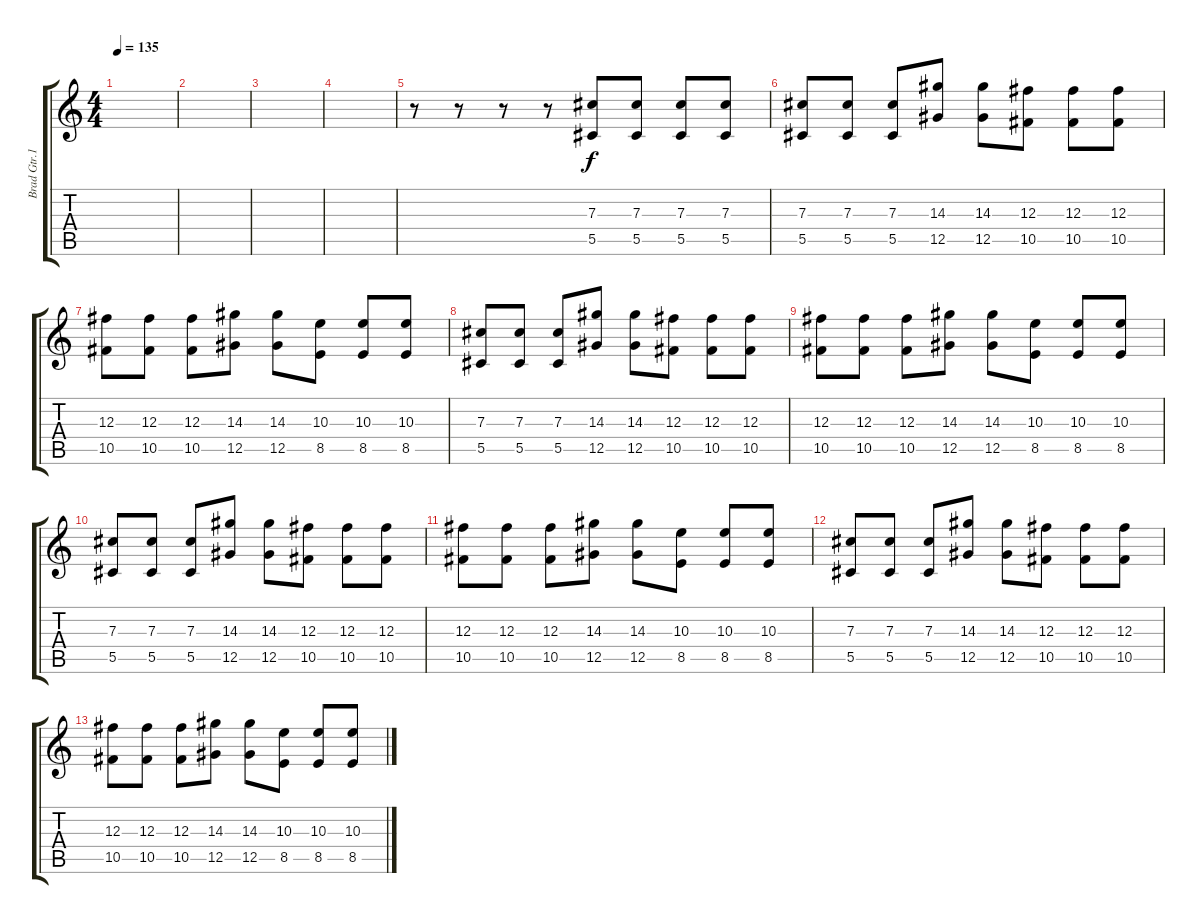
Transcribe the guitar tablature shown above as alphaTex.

\track ("Brad Gtr.1" "Brad Gtr.1") {instrument distortionguitar}
\staff {score tabs}
\tuning (Eb4 Bb3 Gb3 Db3 Ab2 Db2) {hide}
\ts (4 4)
\tempo 135
\clef g2
\ks c
|
|
|
|
r.8 r.8 r.8 r.8 (7.3 5.5).8 (7.3 5.5).8 (7.3 5.5).8 (7.3 5.5).8 |
(7.3 5.5).8 (7.3 5.5).8 (7.3 5.5).8 (14.3 12.5).8 (14.3 12.5).8 (12.3 10.5).8 (12.3 10.5).8 (12.3 10.5).8 |
(12.3 10.5).8 (12.3 10.5).8 (12.3 10.5).8 (14.3 12.5).8 (14.3 12.5).8 (10.3 8.5).8 (10.3 8.5).8 (10.3 8.5).8 |
(7.3 5.5).8 (7.3 5.5).8 (7.3 5.5).8 (14.3 12.5).8 (14.3 12.5).8 (12.3 10.5).8 (12.3 10.5).8 (12.3 10.5).8 |
(12.3 10.5).8 (12.3 10.5).8 (12.3 10.5).8 (14.3 12.5).8 (14.3 12.5).8 (10.3 8.5).8 (10.3 8.5).8 (10.3 8.5).8 |
(7.3 5.5).8 (7.3 5.5).8 (7.3 5.5).8 (14.3 12.5).8 (14.3 12.5).8 (12.3 10.5).8 (12.3 10.5).8 (12.3 10.5).8 |
(12.3 10.5).8 (12.3 10.5).8 (12.3 10.5).8 (14.3 12.5).8 (14.3 12.5).8 (10.3 8.5).8 (10.3 8.5).8 (10.3 8.5).8 |
(7.3 5.5).8 (7.3 5.5).8 (7.3 5.5).8 (14.3 12.5).8 (14.3 12.5).8 (12.3 10.5).8 (12.3 10.5).8 (12.3 10.5).8 |
(12.3 10.5).8 (12.3 10.5).8 (12.3 10.5).8 (14.3 12.5).8 (14.3 12.5).8 (10.3 8.5).8 (10.3 8.5).8 (10.3 8.5).8
